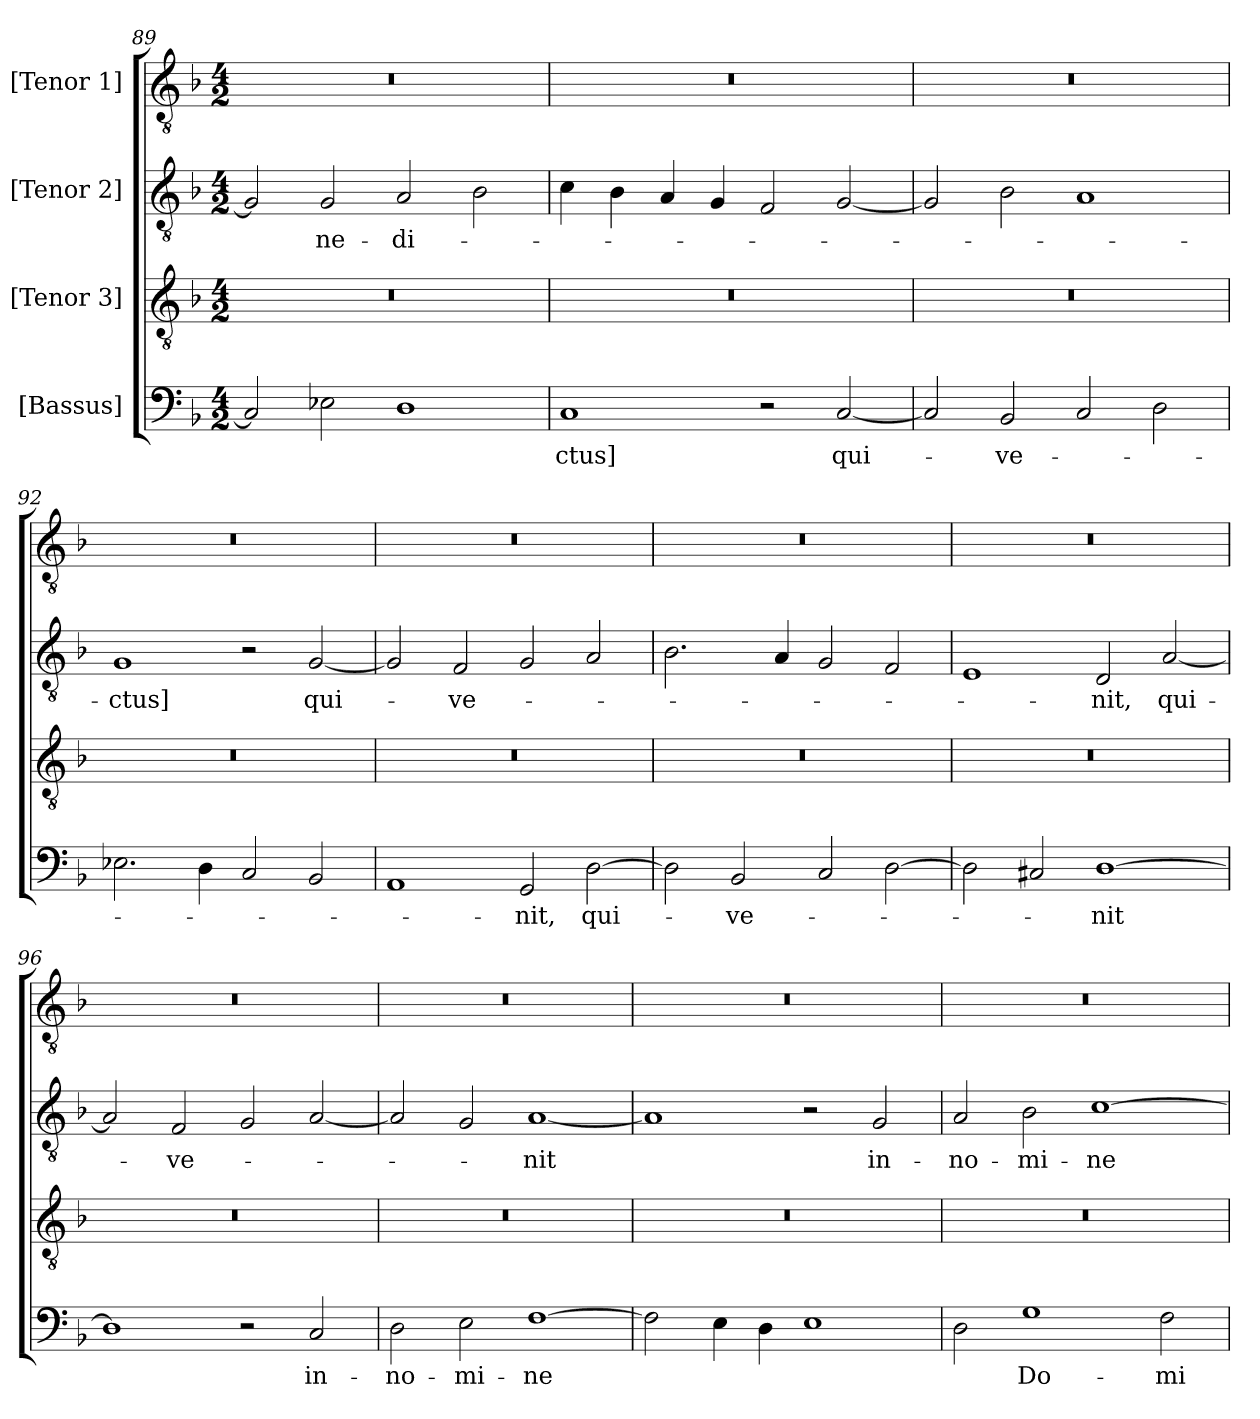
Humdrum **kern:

**kern	**text	**kern	**kern	**text	**kern
*part4	*part4	*part3	*part2	*part2	*part1
*staff4	*staff4	*staff3	*staff2	*staff2	*staff1
*I"[Bassus]	*	*I"[Tenor 3]	*I"[Tenor 2]	*	*I"[Tenor 1]
*clefF4	*	*clefGv2	*clefGv2	*	*clefGv2
*k[b-]	*	*k[b-]	*k[b-]	*	*k[b-]
*M4/2	*	*M4/2	*M4/2	*	*M4/2
=89	=89	=89	=89	=89	=89
2C/]	.	0r	2G/]	.	0r
2E-X\	.	.	2G/	-ne-	.
1D\	.	.	2A/	-di-	.
.	.	.	2B-\	.	.
=90	=90	=90	=90	=90	=90
1C/	-ctus]	0r	4c\	.	0r
.	.	.	4B-\	.	.
.	.	.	4A/	.	.
.	.	.	4G/	.	.
2r	.	.	2F/	.	.
[2C/	qui-	.	[2G/	.	.
=91	=91	=91	=91	=91	=91
2C/]	.	0r	2G/]	.	0r
2BB-/	ve-	.	2B-\	.	.
2C/	.	.	1A/	.	.
2D\	.	.	.	.	.
=92	=92	=92	=92	=92	=92
2.E-X\	.	0r	1G/	-ctus]	0r
4D\	.	.	.	.	.
2C/	.	.	2r	.	.
2BB-/	.	.	[2G/	qui-	.
=93	=93	=93	=93	=93	=93
1AA/	.	0r	2G/]	.	0r
.	.	.	2F/	ve-	.
2GG/	-nit,	.	2G/	.	.
[2D\	qui-	.	2A/	.	.
=94	=94	=94	=94	=94	=94
2D\]	.	0r	2.B-\	.	0r
2BB-/	ve-	.	.	.	.
.	.	.	4A/	.	.
2C/	.	.	2G/	.	.
[2D\	.	.	2F/	.	.
=95	=95	=95	=95	=95	=95
2D\]	.	0r	1E/	.	0r
2C#X/	.	.	.	.	.
[1D\	-nit	.	2D/	-nit,	.
.	.	.	[2A/	qui-	.
=96	=96	=96	=96	=96	=96
1D\]	.	0r	2A/]	.	0r
.	.	.	2F/	ve-	.
2r	.	.	2G/	.	.
2C/	in-	.	[2A/	.	.
=97	=97	=97	=97	=97	=97
2D\	no-	0r	2A/]	.	0r
2E\	-mi-	.	2G/	.	.
[1F\	-ne	.	[1A/	-nit	.
=98	=98	=98	=98	=98	=98
2F\]	.	0r	1A/]	.	0r
4E\	.	.	.	.	.
4D\	.	.	.	.	.
1E\	.	.	2r	.	.
.	.	.	2G/	in-	.
=99	=99	=99	=99	=99	=99
2D\	.	0r	2A/	no-	0r
1G\	Do-	.	2B-\	-mi-	.
.	.	.	[1c\	-ne	.
2F\	-mi-	.	.	.	.
=	=	=	=	=	=
*-	*-	*-	*-	*-	*-
